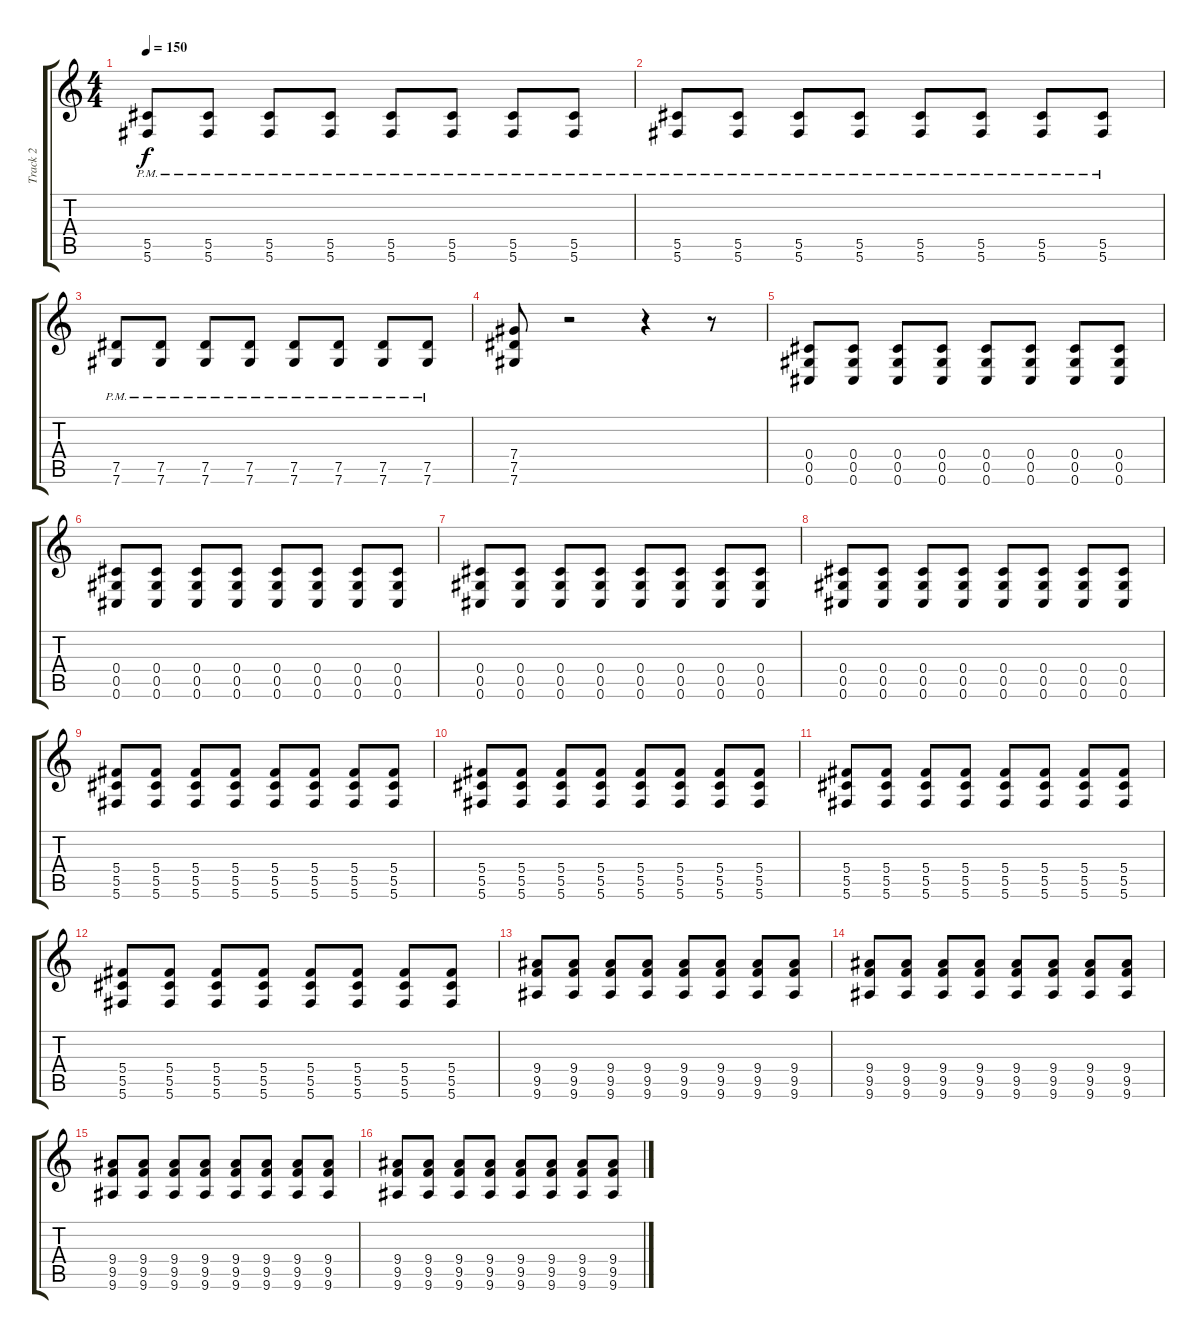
\track ("Track 2" "Track 2") {instrument distortionguitar bank 255}
\staff {score tabs}
\tuning (Eb4 Bb3 Gb3 Db3 Ab2 Db2) {hide}
\ts (4 4)
\tempo 150
\clef g2
\ks c
(5.5{pm} 5.6{pm}).8{dy f} (5.5{pm} 5.6{pm}).8 (5.5{pm} 5.6{pm}).8 (5.5{pm} 5.6{pm}).8 (5.5{pm} 5.6{pm}).8 (5.5{pm} 5.6{pm}).8 (5.5{pm} 5.6{pm}).8 (5.5{pm} 5.6{pm}).8 |
(5.5{pm} 5.6{pm}).8 (5.5{pm} 5.6{pm}).8 (5.5{pm} 5.6{pm}).8 (5.5{pm} 5.6{pm}).8 (5.5{pm} 5.6{pm}).8 (5.5{pm} 5.6{pm}).8 (5.5{pm} 5.6{pm}).8 (5.5{pm} 5.6{pm}).8 |
(7.5{pm} 7.6{pm}).8 (7.5{pm} 7.6{pm}).8 (7.5{pm} 7.6{pm}).8 (7.5{pm} 7.6{pm}).8 (7.5{pm} 7.6{pm}).8 (7.5{pm} 7.6{pm}).8 (7.5{pm} 7.6{pm}).8 (7.5{pm} 7.6{pm}).8 |
(7.4 7.5 7.6).8 r.2 r.4 r.8 |
(0.4 0.5 0.6).8 (0.4 0.5 0.6).8 (0.4 0.5 0.6).8 (0.4 0.5 0.6).8 (0.4 0.5 0.6).8 (0.4 0.5 0.6).8 (0.4 0.5 0.6).8 (0.4 0.5 0.6).8 |
(0.4 0.5 0.6).8 (0.4 0.5 0.6).8 (0.4 0.5 0.6).8 (0.4 0.5 0.6).8 (0.4 0.5 0.6).8 (0.4 0.5 0.6).8 (0.4 0.5 0.6).8 (0.4 0.5 0.6).8 |
(0.4 0.5 0.6).8 (0.4 0.5 0.6).8 (0.4 0.5 0.6).8 (0.4 0.5 0.6).8 (0.4 0.5 0.6).8 (0.4 0.5 0.6).8 (0.4 0.5 0.6).8 (0.4 0.5 0.6).8 |
(0.4 0.5 0.6).8 (0.4 0.5 0.6).8 (0.4 0.5 0.6).8 (0.4 0.5 0.6).8 (0.4 0.5 0.6).8 (0.4 0.5 0.6).8 (0.4 0.5 0.6).8 (0.4 0.5 0.6).8 |
(5.4 5.5 5.6).8 (5.4 5.5 5.6).8 (5.4 5.5 5.6).8 (5.4 5.5 5.6).8 (5.4 5.5 5.6).8 (5.4 5.5 5.6).8 (5.4 5.5 5.6).8 (5.4 5.5 5.6).8 |
(5.4 5.5 5.6).8 (5.4 5.5 5.6).8 (5.4 5.5 5.6).8 (5.4 5.5 5.6).8 (5.4 5.5 5.6).8 (5.4 5.5 5.6).8 (5.4 5.5 5.6).8 (5.4 5.5 5.6).8 |
(5.4 5.5 5.6).8 (5.4 5.5 5.6).8 (5.4 5.5 5.6).8 (5.4 5.5 5.6).8 (5.4 5.5 5.6).8 (5.4 5.5 5.6).8 (5.4 5.5 5.6).8 (5.4 5.5 5.6).8 |
(5.4 5.5 5.6).8 (5.4 5.5 5.6).8 (5.4 5.5 5.6).8 (5.4 5.5 5.6).8 (5.4 5.5 5.6).8 (5.4 5.5 5.6).8 (5.4 5.5 5.6).8 (5.4 5.5 5.6).8 |
(9.4 9.5 9.6).8 (9.4 9.5 9.6).8 (9.4 9.5 9.6).8 (9.4 9.5 9.6).8 (9.4 9.5 9.6).8 (9.4 9.5 9.6).8 (9.4 9.5 9.6).8 (9.4 9.5 9.6).8 |
(9.4 9.5 9.6).8 (9.4 9.5 9.6).8 (9.4 9.5 9.6).8 (9.4 9.5 9.6).8 (9.4 9.5 9.6).8 (9.4 9.5 9.6).8 (9.4 9.5 9.6).8 (9.4 9.5 9.6).8 |
(9.4 9.5 9.6).8 (9.4 9.5 9.6).8 (9.4 9.5 9.6).8 (9.4 9.5 9.6).8 (9.4 9.5 9.6).8 (9.4 9.5 9.6).8 (9.4 9.5 9.6).8 (9.4 9.5 9.6).8 |
(9.4 9.5 9.6).8 (9.4 9.5 9.6).8 (9.4 9.5 9.6).8 (9.4 9.5 9.6).8 (9.4 9.5 9.6).8 (9.4 9.5 9.6).8 (9.4 9.5 9.6).8 (9.4 9.5 9.6).8
